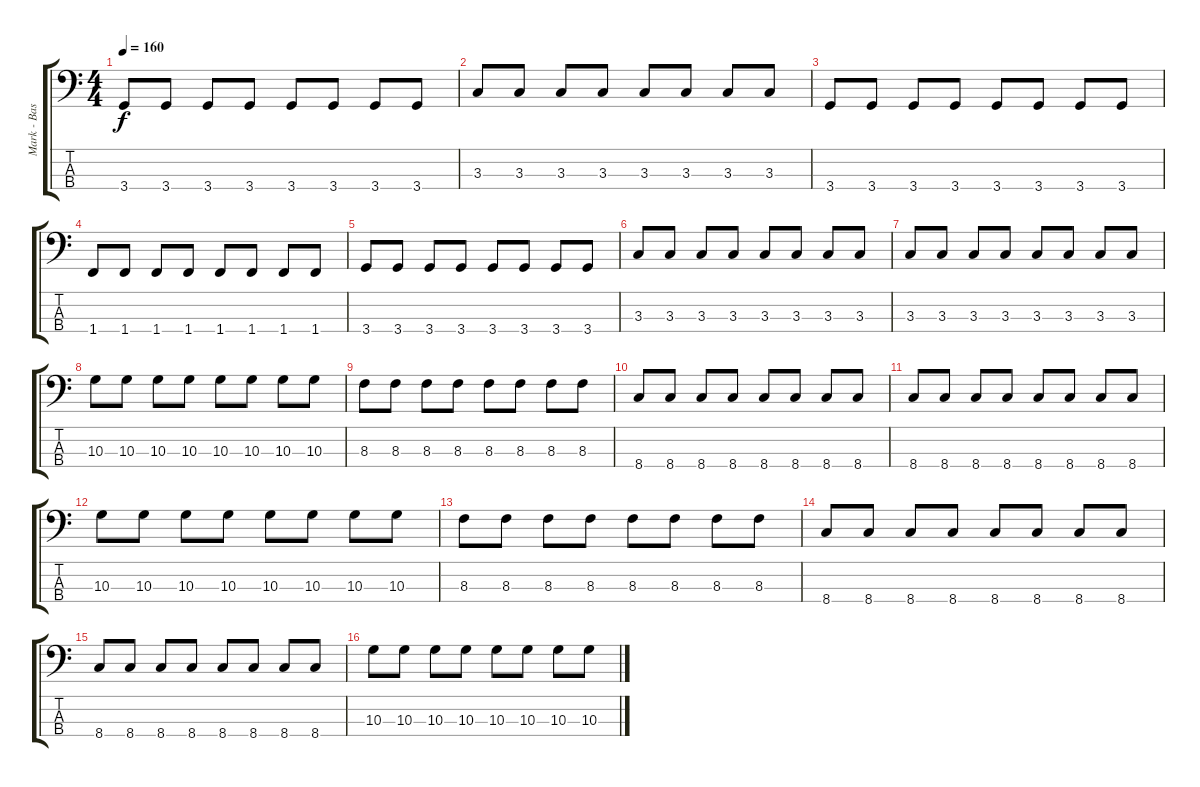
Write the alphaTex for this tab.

\track ("Mark - Bass" "Mark - Bas") {instrument electricbasspick}
\staff {score tabs}
\tuning (G2 D2 A1 E1) {hide}
\ts (4 4)
\tempo 160
\clef f4
\ks c
3.4.8{dy f} 3.4.8 3.4.8 3.4.8 3.4.8 3.4.8 3.4.8 3.4.8 |
3.3.8 3.3.8 3.3.8 3.3.8 3.3.8 3.3.8 3.3.8 3.3.8 |
3.4.8 3.4.8 3.4.8 3.4.8 3.4.8 3.4.8 3.4.8 3.4.8 |
1.4.8 1.4.8 1.4.8 1.4.8 1.4.8 1.4.8 1.4.8 1.4.8 |
3.4.8 3.4.8 3.4.8 3.4.8 3.4.8 3.4.8 3.4.8 3.4.8 |
3.3.8 3.3.8 3.3.8 3.3.8 3.3.8 3.3.8 3.3.8 3.3.8 |
3.3.8 3.3.8 3.3.8 3.3.8 3.3.8 3.3.8 3.3.8 3.3.8 |
10.3.8 10.3.8 10.3.8 10.3.8 10.3.8 10.3.8 10.3.8 10.3.8 |
8.3.8 8.3.8 8.3.8 8.3.8 8.3.8 8.3.8 8.3.8 8.3.8 |
8.4.8 8.4.8 8.4.8 8.4.8 8.4.8 8.4.8 8.4.8 8.4.8 |
8.4.8 8.4.8 8.4.8 8.4.8 8.4.8 8.4.8 8.4.8 8.4.8 |
10.3.8 10.3.8 10.3.8 10.3.8 10.3.8 10.3.8 10.3.8 10.3.8 |
8.3.8 8.3.8 8.3.8 8.3.8 8.3.8 8.3.8 8.3.8 8.3.8 |
8.4.8 8.4.8 8.4.8 8.4.8 8.4.8 8.4.8 8.4.8 8.4.8 |
8.4.8 8.4.8 8.4.8 8.4.8 8.4.8 8.4.8 8.4.8 8.4.8 |
10.3.8 10.3.8 10.3.8 10.3.8 10.3.8 10.3.8 10.3.8 10.3.8
